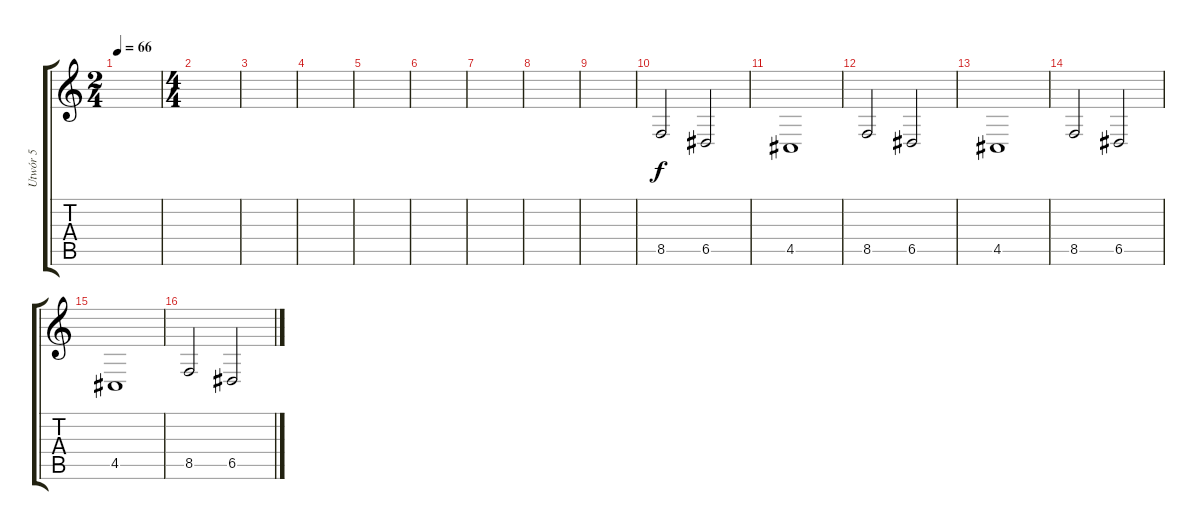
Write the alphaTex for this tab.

\track ("Utwór 5" "Utwór 5") {instrument pad2warm}
\staff {score tabs}
\tuning (E4 B3 G3 D3 A2 E2) {hide}
\ts (2 4)
\tempo 66
\clef g2
\ks c
|
\ts (4 4)
|
|
|
|
|
|
|
|
8.5.2 6.5.2 |
4.5.1 |
8.5.2 6.5.2 |
4.5.1 |
8.5.2 6.5.2 |
4.5.1 |
8.5.2 6.5.2
